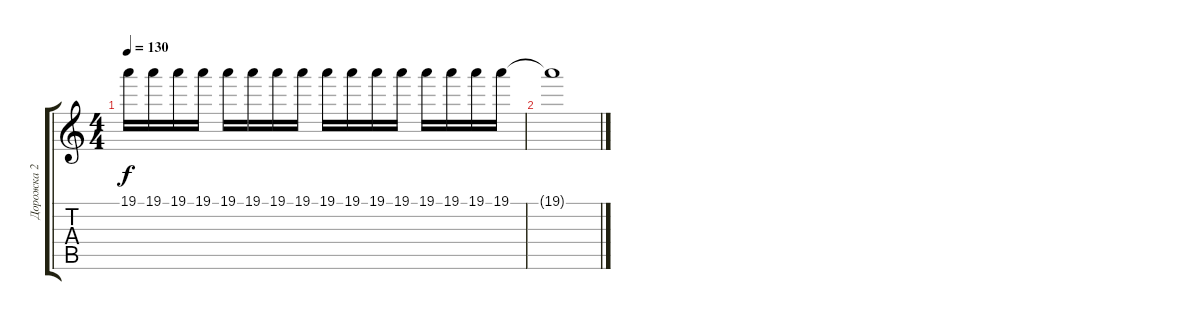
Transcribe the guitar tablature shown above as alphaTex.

\track ("Дорожка 2" "Дорожка 2") {instrument electricguitarjazz}
\staff {score tabs}
\tuning (D4 A3 F3 C3 G2 C2) {hide}
\ts (4 4)
\tempo 130
\clef g2
\ks c
19.1.16{dy f} 19.1.16 19.1.16 19.1.16 19.1.16 19.1.16 19.1.16 19.1.16 19.1.16 19.1.16 19.1.16 19.1.16 19.1.16 19.1.16 19.1.16 19.1.16 |
19.1{t}.1
